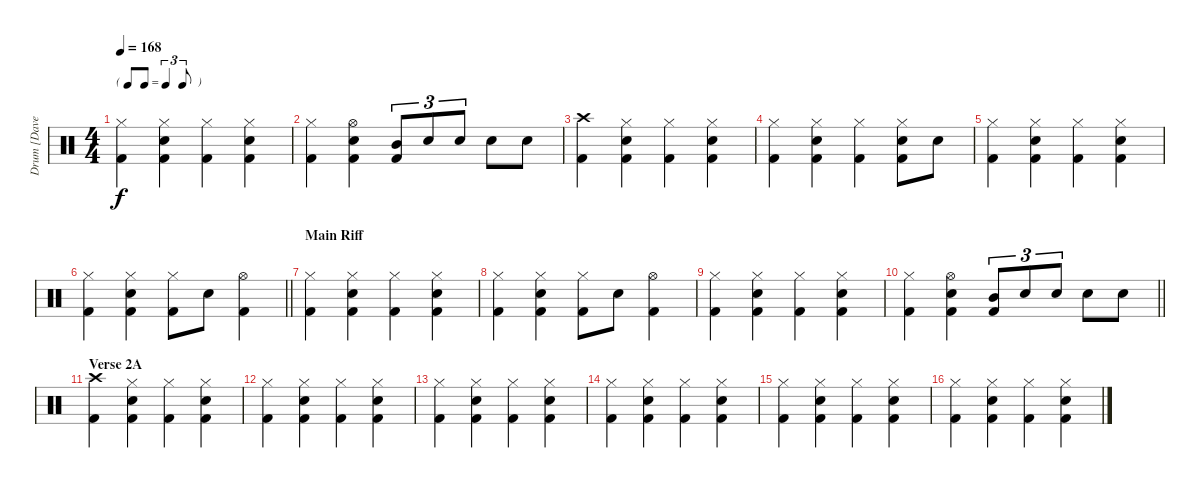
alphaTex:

\track ("Drum [Dave Grohl]" "Drum [Dave") {instrument percussion bank 255}
\staff {score}
\articulation defaults
\ts (4 4)
\tf triplet8th
\tempo 168
\clef neutral
\ks c
("Hi-Hat (closed)" "Kick (hit) 2").4{dy f} ("Hi-Hat (closed)" "Snare (hit) 2" "Kick (hit) 2").4 ("Hi-Hat (closed)" "Kick (hit) 2").4 ("Hi-Hat (closed)" "Snare (hit) 2" "Kick (hit) 2").4 |
("Hi-Hat (closed)" "Kick (hit) 2").4 ("Hi-Hat (open)" "Snare (hit) 2" "Kick (hit) 2").4 ("Mid Tom (hit)" "Kick (hit) 2").8{tu (3 2)} "Snare (hit) 2".8{tu (3 2)} "Snare (hit) 2".8{tu (3 2)} "Snare (hit) 2".8 "Snare (hit) 2".8 |
("Crash high (hit)" "Kick (hit) 2").4 ("Hi-Hat (closed)" "Snare (hit) 2" "Kick (hit) 2").4 ("Hi-Hat (closed)" "Kick (hit) 2").4 ("Hi-Hat (closed)" "Snare (hit) 2" "Kick (hit) 2").4 |
("Hi-Hat (closed)" "Kick (hit) 2").4 ("Hi-Hat (closed)" "Snare (hit) 2" "Kick (hit) 2").4 ("Hi-Hat (closed)" "Kick (hit) 2").4 ("Hi-Hat (closed)" "Snare (hit) 2" "Kick (hit) 2").8 "Snare (hit) 2".8 |
("Hi-Hat (closed)" "Kick (hit) 2").4 ("Hi-Hat (closed)" "Snare (hit) 2" "Kick (hit) 2").4 ("Hi-Hat (closed)" "Kick (hit) 2").4 ("Hi-Hat (closed)" "Snare (hit) 2" "Kick (hit) 2").4 |
\barLineRight lightlight
("Hi-Hat (closed)" "Kick (hit) 2").4 ("Hi-Hat (closed)" "Snare (hit) 2" "Kick (hit) 2").4 ("Hi-Hat (closed)" "Kick (hit) 2").8 "Snare (hit) 2".8 ("Hi-Hat (open)" "Kick (hit) 2").4 |
\section ("" "Main Riff")
("Hi-Hat (closed)" "Kick (hit) 2").4 ("Hi-Hat (closed)" "Snare (hit) 2" "Kick (hit) 2").4 ("Hi-Hat (closed)" "Kick (hit) 2").4 ("Hi-Hat (closed)" "Snare (hit) 2" "Kick (hit) 2").4 |
("Hi-Hat (closed)" "Kick (hit) 2").4 ("Hi-Hat (closed)" "Snare (hit) 2" "Kick (hit) 2").4 ("Hi-Hat (closed)" "Kick (hit) 2").8 "Snare (hit) 2".8 ("Hi-Hat (open)" "Kick (hit) 2").4 |
("Hi-Hat (closed)" "Kick (hit) 2").4 ("Hi-Hat (closed)" "Snare (hit) 2" "Kick (hit) 2").4 ("Hi-Hat (closed)" "Kick (hit) 2").4 ("Hi-Hat (closed)" "Snare (hit) 2" "Kick (hit) 2").4 |
\barLineRight lightlight
("Hi-Hat (closed)" "Kick (hit) 2").4 ("Hi-Hat (open)" "Snare (hit) 2" "Kick (hit) 2").4 ("Mid Tom (hit)" "Kick (hit) 2").8{tu (3 2)} "Snare (hit) 2".8{tu (3 2)} "Snare (hit) 2".8{tu (3 2)} "Snare (hit) 2".8 "Snare (hit) 2".8 |
\section ("" "Verse 2A")
("Crash high (hit)" "Kick (hit) 2").4 ("Hi-Hat (closed)" "Snare (hit) 2" "Kick (hit) 2").4 ("Hi-Hat (closed)" "Kick (hit) 2").4 ("Hi-Hat (closed)" "Snare (hit) 2" "Kick (hit) 2").4 |
("Hi-Hat (closed)" "Kick (hit) 2").4 ("Hi-Hat (closed)" "Snare (hit) 2" "Kick (hit) 2").4 ("Hi-Hat (closed)" "Kick (hit) 2").4 ("Hi-Hat (closed)" "Snare (hit) 2" "Kick (hit) 2").4 |
("Hi-Hat (closed)" "Kick (hit) 2").4 ("Hi-Hat (closed)" "Snare (hit) 2" "Kick (hit) 2").4 ("Hi-Hat (closed)" "Kick (hit) 2").4 ("Hi-Hat (closed)" "Snare (hit) 2" "Kick (hit) 2").4 |
("Hi-Hat (closed)" "Kick (hit) 2").4 ("Hi-Hat (closed)" "Snare (hit) 2" "Kick (hit) 2").4 ("Hi-Hat (closed)" "Kick (hit) 2").4 ("Hi-Hat (closed)" "Snare (hit) 2" "Kick (hit) 2").4 |
("Hi-Hat (closed)" "Kick (hit) 2").4 ("Hi-Hat (closed)" "Snare (hit) 2" "Kick (hit) 2").4 ("Hi-Hat (closed)" "Kick (hit) 2").4 ("Hi-Hat (closed)" "Snare (hit) 2" "Kick (hit) 2").4 |
("Hi-Hat (closed)" "Kick (hit) 2").4 ("Hi-Hat (closed)" "Snare (hit) 2" "Kick (hit) 2").4 ("Hi-Hat (closed)" "Kick (hit) 2").4 ("Hi-Hat (closed)" "Snare (hit) 2" "Kick (hit) 2").4
